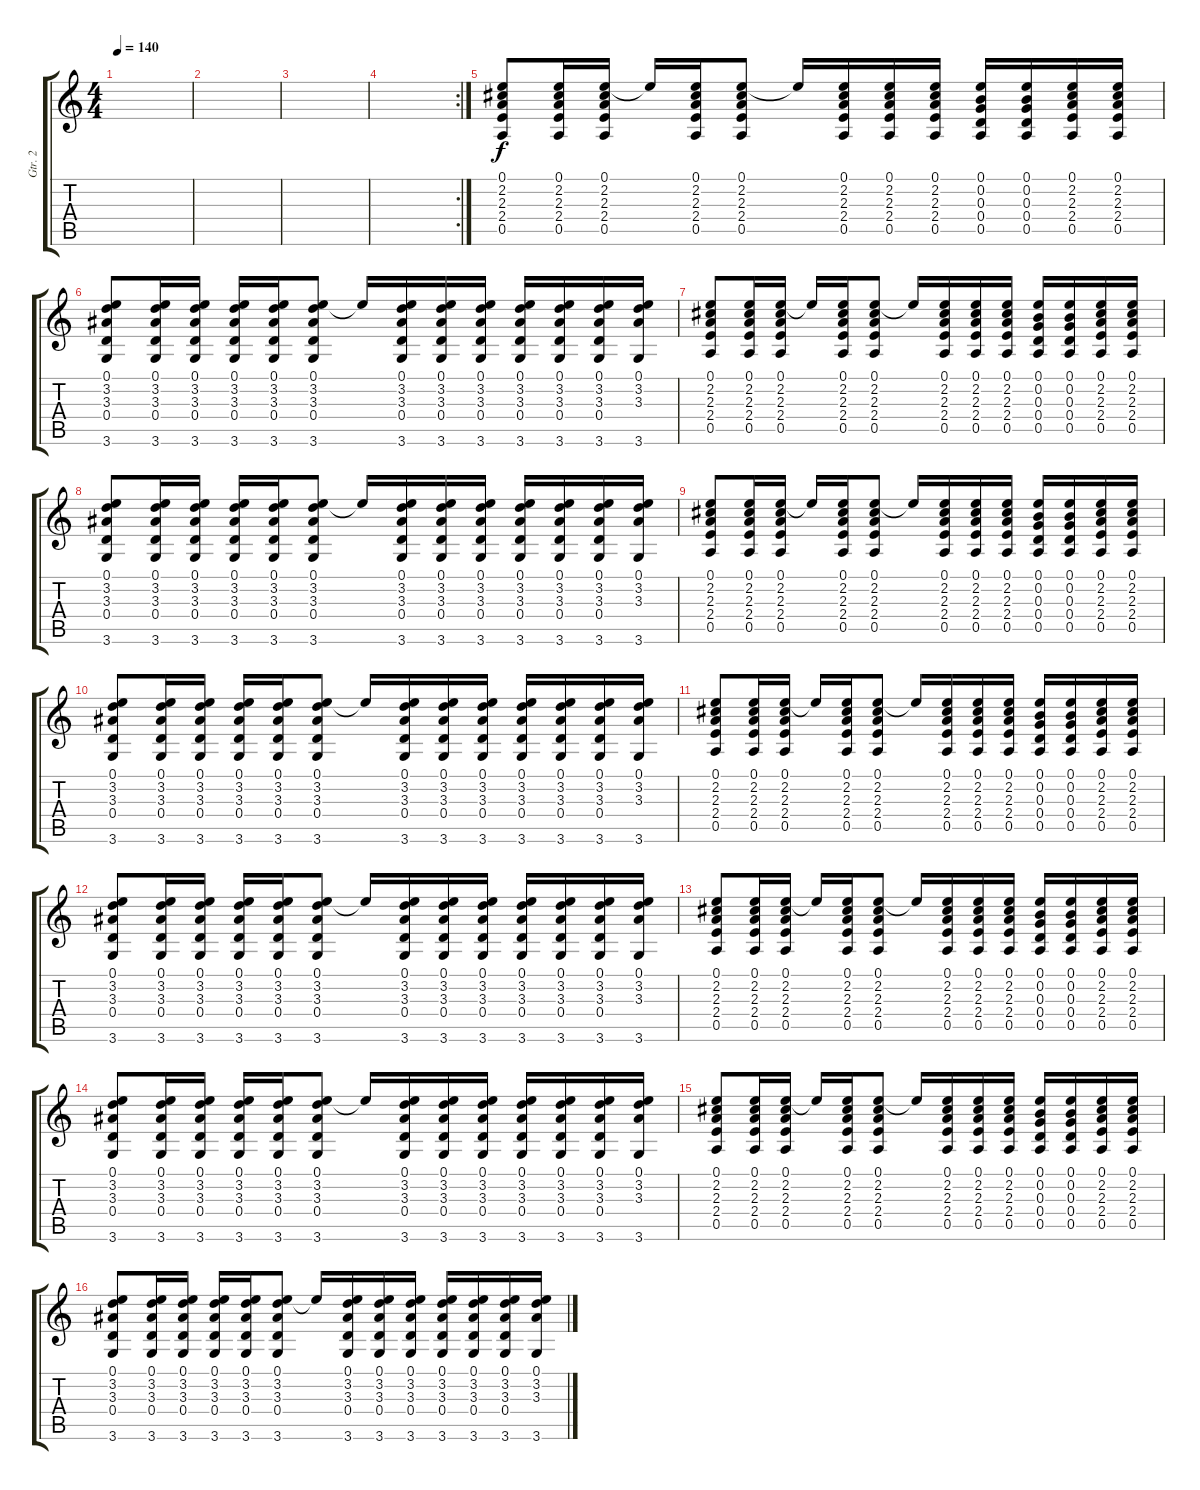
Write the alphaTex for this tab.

\track ("Gtr. 2" "Gtr. 2") {instrument acousticguitarnylon}
\staff {score tabs}
\tuning (E4 B3 G3 D3 A2 E2) {hide}
\ts (4 4)
\tempo 140
\clef g2
\ks c
|
|
|
\rc 2
|
(0.1 2.2 2.3 2.4 0.5).8 (0.1 2.2 2.3 2.4 0.5).16 (0.1 2.2 2.3 2.4 0.5).16 0.1{t}.16 (0.1 2.2 2.3 2.4 0.5).16 (0.1 2.2 2.3 2.4 0.5).8 0.1{t}.16 (0.1 2.2 2.3 2.4 0.5).16 (0.1 2.2 2.3 2.4 0.5).16 (0.1 2.2 2.3 2.4 0.5).16 (0.1 0.2 0.3 0.4 0.5).16 (0.1 0.2 0.3 0.4 0.5).16 (0.1 2.2 2.3 2.4 0.5).16 (0.1 2.2 2.3 2.4 0.5).16 |
(0.1 3.2 3.3 0.4 3.6).8 (0.1 3.2 3.3 0.4 3.6).16 (0.1 3.2 3.3 0.4 3.6).16 (0.1 3.2 3.3 0.4 3.6).16 (0.1 3.2 3.3 0.4 3.6).16 (0.1 3.2 3.3 0.4 3.6).8 0.1{t}.16 (0.1 3.2 3.3 0.4 3.6).16 (0.1 3.2 3.3 0.4 3.6).16 (0.1 3.2 3.3 0.4 3.6).16 (0.1 3.2 3.3 0.4 3.6).16 (0.1 3.2 3.3 0.4 3.6).16 (0.1 3.2 3.3 0.4 3.6).16 (0.1 3.2 3.3 3.6).16 |
(0.1 2.2 2.3 2.4 0.5).8 (0.1 2.2 2.3 2.4 0.5).16 (0.1 2.2 2.3 2.4 0.5).16 0.1{t}.16 (0.1 2.2 2.3 2.4 0.5).16 (0.1 2.2 2.3 2.4 0.5).8 0.1{t}.16 (0.1 2.2 2.3 2.4 0.5).16 (0.1 2.2 2.3 2.4 0.5).16 (0.1 2.2 2.3 2.4 0.5).16 (0.1 0.2 0.3 0.4 0.5).16 (0.1 0.2 0.3 0.4 0.5).16 (0.1 2.2 2.3 2.4 0.5).16 (0.1 2.2 2.3 2.4 0.5).16 |
(0.1 3.2 3.3 0.4 3.6).8 (0.1 3.2 3.3 0.4 3.6).16 (0.1 3.2 3.3 0.4 3.6).16 (0.1 3.2 3.3 0.4 3.6).16 (0.1 3.2 3.3 0.4 3.6).16 (0.1 3.2 3.3 0.4 3.6).8 0.1{t}.16 (0.1 3.2 3.3 0.4 3.6).16 (0.1 3.2 3.3 0.4 3.6).16 (0.1 3.2 3.3 0.4 3.6).16 (0.1 3.2 3.3 0.4 3.6).16 (0.1 3.2 3.3 0.4 3.6).16 (0.1 3.2 3.3 0.4 3.6).16 (0.1 3.2 3.3 3.6).16 |
(0.1 2.2 2.3 2.4 0.5).8 (0.1 2.2 2.3 2.4 0.5).16 (0.1 2.2 2.3 2.4 0.5).16 0.1{t}.16 (0.1 2.2 2.3 2.4 0.5).16 (0.1 2.2 2.3 2.4 0.5).8 0.1{t}.16 (0.1 2.2 2.3 2.4 0.5).16 (0.1 2.2 2.3 2.4 0.5).16 (0.1 2.2 2.3 2.4 0.5).16 (0.1 0.2 0.3 0.4 0.5).16 (0.1 0.2 0.3 0.4 0.5).16 (0.1 2.2 2.3 2.4 0.5).16 (0.1 2.2 2.3 2.4 0.5).16 |
(0.1 3.2 3.3 0.4 3.6).8 (0.1 3.2 3.3 0.4 3.6).16 (0.1 3.2 3.3 0.4 3.6).16 (0.1 3.2 3.3 0.4 3.6).16 (0.1 3.2 3.3 0.4 3.6).16 (0.1 3.2 3.3 0.4 3.6).8 0.1{t}.16 (0.1 3.2 3.3 0.4 3.6).16 (0.1 3.2 3.3 0.4 3.6).16 (0.1 3.2 3.3 0.4 3.6).16 (0.1 3.2 3.3 0.4 3.6).16 (0.1 3.2 3.3 0.4 3.6).16 (0.1 3.2 3.3 0.4 3.6).16 (0.1 3.2 3.3 3.6).16 |
(0.1 2.2 2.3 2.4 0.5).8 (0.1 2.2 2.3 2.4 0.5).16 (0.1 2.2 2.3 2.4 0.5).16 0.1{t}.16 (0.1 2.2 2.3 2.4 0.5).16 (0.1 2.2 2.3 2.4 0.5).8 0.1{t}.16 (0.1 2.2 2.3 2.4 0.5).16 (0.1 2.2 2.3 2.4 0.5).16 (0.1 2.2 2.3 2.4 0.5).16 (0.1 0.2 0.3 0.4 0.5).16 (0.1 0.2 0.3 0.4 0.5).16 (0.1 2.2 2.3 2.4 0.5).16 (0.1 2.2 2.3 2.4 0.5).16 |
(0.1 3.2 3.3 0.4 3.6).8 (0.1 3.2 3.3 0.4 3.6).16 (0.1 3.2 3.3 0.4 3.6).16 (0.1 3.2 3.3 0.4 3.6).16 (0.1 3.2 3.3 0.4 3.6).16 (0.1 3.2 3.3 0.4 3.6).8 0.1{t}.16 (0.1 3.2 3.3 0.4 3.6).16 (0.1 3.2 3.3 0.4 3.6).16 (0.1 3.2 3.3 0.4 3.6).16 (0.1 3.2 3.3 0.4 3.6).16 (0.1 3.2 3.3 0.4 3.6).16 (0.1 3.2 3.3 0.4 3.6).16 (0.1 3.2 3.3 3.6).16 |
(0.1 2.2 2.3 2.4 0.5).8 (0.1 2.2 2.3 2.4 0.5).16 (0.1 2.2 2.3 2.4 0.5).16 0.1{t}.16 (0.1 2.2 2.3 2.4 0.5).16 (0.1 2.2 2.3 2.4 0.5).8 0.1{t}.16 (0.1 2.2 2.3 2.4 0.5).16 (0.1 2.2 2.3 2.4 0.5).16 (0.1 2.2 2.3 2.4 0.5).16 (0.1 0.2 0.3 0.4 0.5).16 (0.1 0.2 0.3 0.4 0.5).16 (0.1 2.2 2.3 2.4 0.5).16 (0.1 2.2 2.3 2.4 0.5).16 |
(0.1 3.2 3.3 0.4 3.6).8 (0.1 3.2 3.3 0.4 3.6).16 (0.1 3.2 3.3 0.4 3.6).16 (0.1 3.2 3.3 0.4 3.6).16 (0.1 3.2 3.3 0.4 3.6).16 (0.1 3.2 3.3 0.4 3.6).8 0.1{t}.16 (0.1 3.2 3.3 0.4 3.6).16 (0.1 3.2 3.3 0.4 3.6).16 (0.1 3.2 3.3 0.4 3.6).16 (0.1 3.2 3.3 0.4 3.6).16 (0.1 3.2 3.3 0.4 3.6).16 (0.1 3.2 3.3 0.4 3.6).16 (0.1 3.2 3.3 3.6).16 |
(0.1 2.2 2.3 2.4 0.5).8 (0.1 2.2 2.3 2.4 0.5).16 (0.1 2.2 2.3 2.4 0.5).16 0.1{t}.16 (0.1 2.2 2.3 2.4 0.5).16 (0.1 2.2 2.3 2.4 0.5).8 0.1{t}.16 (0.1 2.2 2.3 2.4 0.5).16 (0.1 2.2 2.3 2.4 0.5).16 (0.1 2.2 2.3 2.4 0.5).16 (0.1 0.2 0.3 0.4 0.5).16 (0.1 0.2 0.3 0.4 0.5).16 (0.1 2.2 2.3 2.4 0.5).16 (0.1 2.2 2.3 2.4 0.5).16 |
(0.1 3.2 3.3 0.4 3.6).8 (0.1 3.2 3.3 0.4 3.6).16 (0.1 3.2 3.3 0.4 3.6).16 (0.1 3.2 3.3 0.4 3.6).16 (0.1 3.2 3.3 0.4 3.6).16 (0.1 3.2 3.3 0.4 3.6).8 0.1{t}.16 (0.1 3.2 3.3 0.4 3.6).16 (0.1 3.2 3.3 0.4 3.6).16 (0.1 3.2 3.3 0.4 3.6).16 (0.1 3.2 3.3 0.4 3.6).16 (0.1 3.2 3.3 0.4 3.6).16 (0.1 3.2 3.3 0.4 3.6).16 (0.1 3.2 3.3 3.6).16
